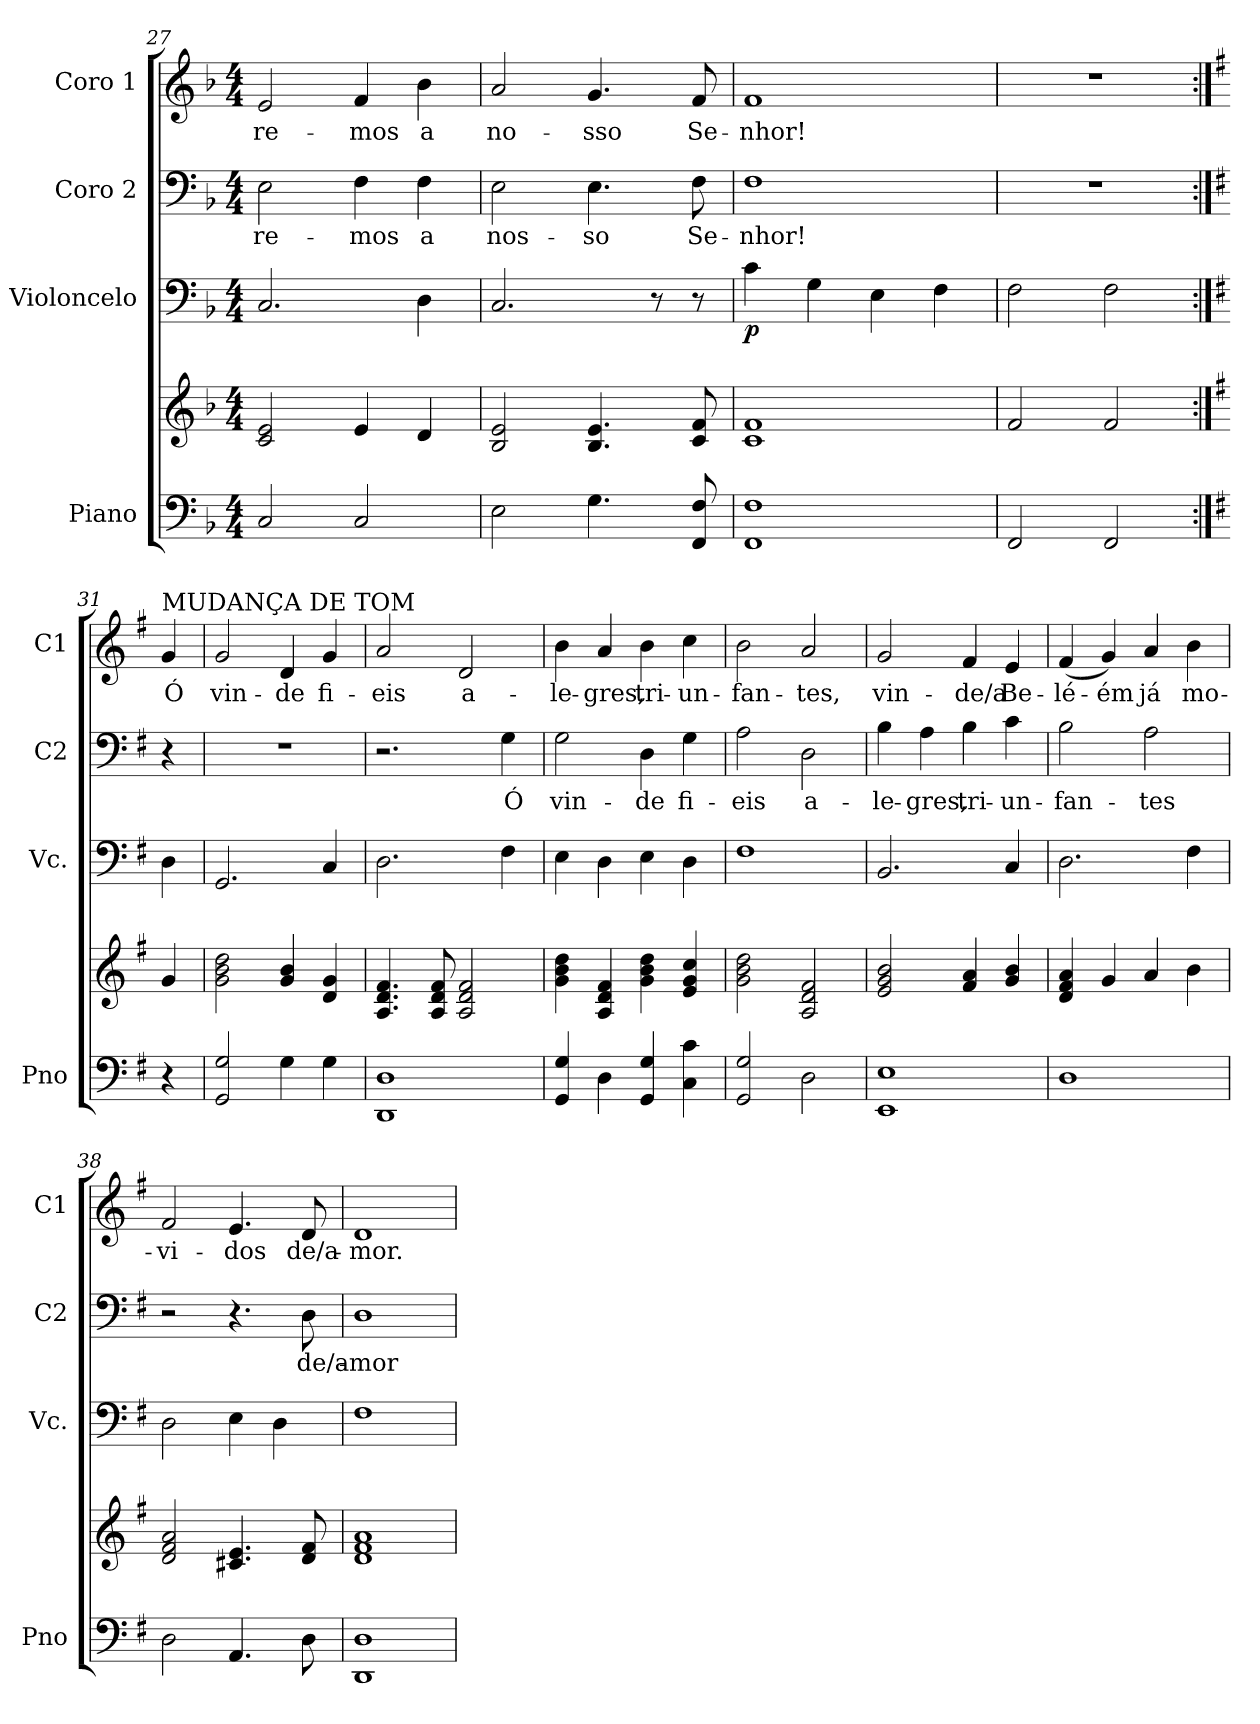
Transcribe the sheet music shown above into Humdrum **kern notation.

**kern	**kern	**kern	**dynam	**kern	**text	**kern	**text
*part4	*part4	*part3	*part3	*part2	*part2	*part1	*part1
*staff5	*staff4	*staff3	*staff3	*staff2	*staff2	*staff1	*staff1
*I"Piano	*	*I"Violoncelo	*	*I"Coro 2	*	*I"Coro 1	*
*I'Pno	*	*I'Vc.	*	*I'C2	*	*I'C1	*
*clefF4	*clefG2	*clefF4	*	*clefF4	*	*clefG2	*
*k[b-]	*k[b-]	*k[b-]	*	*k[b-]	*	*k[b-]	*
*M4/4	*M4/4	*M4/4	*	*M4/4	*	*M4/4	*
=27	=27	=27	=27	=27	=27	=27	=27
!	!	!	!	!	!LO:LY:b	!	!LO:LY:b
2C/	2c/ 2e/	2.C/	.	2E\	-re-	2e/	-re-
!	!	!	!	!	!LO:LY:b	!	!LO:LY:b
2C/	4e/	.	.	4F\	-mos	4f/	-mos
!	!	!	!	!	!LO:LY:b	!	!LO:LY:b
.	4d/	4D\	.	4F\	a	4b-\	a
=28	=28	=28	=28	=28	=28	=28	=28
!	!	!	!	!	!LO:LY:b	!	!LO:LY:b
2E\	2B-/ 2e/	2.C/	.	2E\	nos-	2a/	no-
!	!	!	!	!	!LO:LY:b	!	!LO:LY:b
4.G\	4.B-/ 4.e/	.	.	4.E\	-so	4.g/	-sso
.	.	8r	.	.	.	.	.
!	!	!	!	!	!LO:LY:b	!	!LO:LY:b
8FF/ 8F/	8c/ 8f/	8r	.	8F\	Se-	8f/	Se-
=29	=29	=29	=29	=29	=29	=29	=29
!	!	!	!LO:DY:b	!	!LO:LY:b	!	!LO:LY:b
1FF 1F	1c 1f	4c\	p	1F	-nhor!	1f	-nhor!
.	.	4G\	.	.	.	.	.
.	.	4E\	.	.	.	.	.
.	.	4F\	.	.	.	.	.
=30	=30	=30	=30	=30	=30	=30	=30
2FF/	2f/	2F\	.	1r	.	1r	.
2FF/	2f/	2F\	.	.	.	.	.
!!LO:PB:g=z
=31:|!	=31:|!	=31:|!	=31:|!	=31:|!	=31:|!	=31:|!	=31:|!
*k[f#]	*k[f#]	*k[f#]	*	*k[f#]	*	*k[f#]	*
!	!	!	!	!	!	!LO:TX:t=MUDANÇA DE TOM	!
!	!	!	!	!	!	!	!LO:LY:b
4r	4g/	4D\	.	4r	.	4g/	Ó
=32	=32	=32	=32	=32	=32	=32	=32
!	!	!	!	!	!	!	!LO:LY:b
2GG/ 2G/	2g\ 2b\ 2dd\	2.GG/	.	1r	.	2g/	vin-
!	!	!	!	!	!	!	!LO:LY:b
4G\	4g/ 4b/	.	.	.	.	4d/	-de
!	!	!	!	!	!	!	!LO:LY:b
4G\	4d/ 4g/	4C/	.	.	.	4g/	fi-
=33	=33	=33	=33	=33	=33	=33	=33
!	!	!	!	!	!	!	!LO:LY:b
1DD 1D	4.A/ 4.d/ 4.f#/	2.D\	.	2.r	.	2a/	-eis
.	8A/ 8d/ 8f#/	.	.	.	.	.	.
!	!	!	!	!	!	!	!LO:LY:b
.	2A/ 2d/ 2f#/	.	.	.	.	2d/	a-
!	!	!	!	!	!LO:LY:b	!	!
.	.	4F#\	.	4G\	Ó	.	.
=34	=34	=34	=34	=34	=34	=34	=34
!	!	!	!	!	!LO:LY:b	!	!LO:LY:b
4GG/ 4G/	4g\ 4b\ 4dd\	4E\	.	2G\	vin-	4b\	-le-
!	!	!	!	!	!	!	!LO:LY:b
4D\	4A/ 4d/ 4f#/	4D\	.	.	.	4a/	-gres,
!	!	!	!	!	!LO:LY:b	!	!LO:LY:b
4GG/ 4G/	4g\ 4b\ 4dd\	4E\	.	4D\	-de	4b\	tri-
!	!	!	!	!	!LO:LY:b	!	!LO:LY:b
4C\ 4c\	4e/ 4g/ 4cc/	4D\	.	4G\	fi-	4cc\	-un-
=35	=35	=35	=35	=35	=35	=35	=35
!	!	!	!	!	!LO:LY:b	!	!LO:LY:b
2GG/ 2G/	2g\ 2b\ 2dd\	1F#	.	2A\	-eis	2b\	-fan-
!	!	!	!	!	!LO:LY:b	!	!LO:LY:b
2D\	2A/ 2d/ 2f#/	.	.	2D\	a-	2a/	-tes,
!!LO:LB:g=z
=36	=36	=36	=36	=36	=36	=36	=36
!	!	!	!	!	!LO:LY:b	!	!LO:LY:b
1EE 1E	2e/ 2g/ 2b/	2.BB/	.	4B\	-le-	2g/	vin-
!	!	!	!	!	!LO:LY:b	!	!
.	.	.	.	4A\	-gres,	.	.
!	!	!	!	!	!LO:LY:b	!	!LO:LY:b
.	4f#/ 4a/	.	.	4B\	tri-	4f#/	-de/a
!	!	!	!	!	!LO:LY:b	!	!LO:LY:b
.	4g/ 4b/	4C/	.	4c\	-un-	4e/	Be-
=37	=37	=37	=37	=37	=37	=37	=37
!	!	!	!	!	!LO:LY:b	!	!LO:LY:b
1D	4d/ 4f#/ 4a/	2.D\	.	2B\	-fan-	(<4f#/	-lé-
!	!	!	!	!	!	!	!LO:LY:b
.	4g/	.	.	.	.	4g/)	-ém
!	!	!	!	!	!LO:LY:b	!	!LO:LY:b
.	4a/	.	.	2A\	-tes	4a/	já
!	!	!	!	!	!	!	!LO:LY:b
.	4b\	4F#\	.	.	.	4b\	mo-
=38	=38	=38	=38	=38	=38	=38	=38
!	!	!	!	!	!	!	!LO:LY:b
2D\	2d/ 2f#/ 2a/	2D\	.	2r	.	2f#/	-vi-
!	!	!	!	!	!	!	!LO:LY:b
4.AA/	4.c#X/ 4.e/	4E\	.	4.r	.	4.e/	-dos
.	.	4D\	.	.	.	.	.
!	!	!	!	!	!LO:LY:b	!	!LO:LY:b
8D\	8d/ 8f#/	.	.	8D\	de/a-	8d/	de/a-
=39	=39	=39	=39	=39	=39	=39	=39
!	!	!	!	!	!LO:LY:b	!	!LO:LY:b
1DD 1D	1d 1f# 1a	1F#	.	1D	-mor	1d	-mor.
=	=	=	=	=	=	=	=
*-	*-	*-	*-	*-	*-	*-	*-
